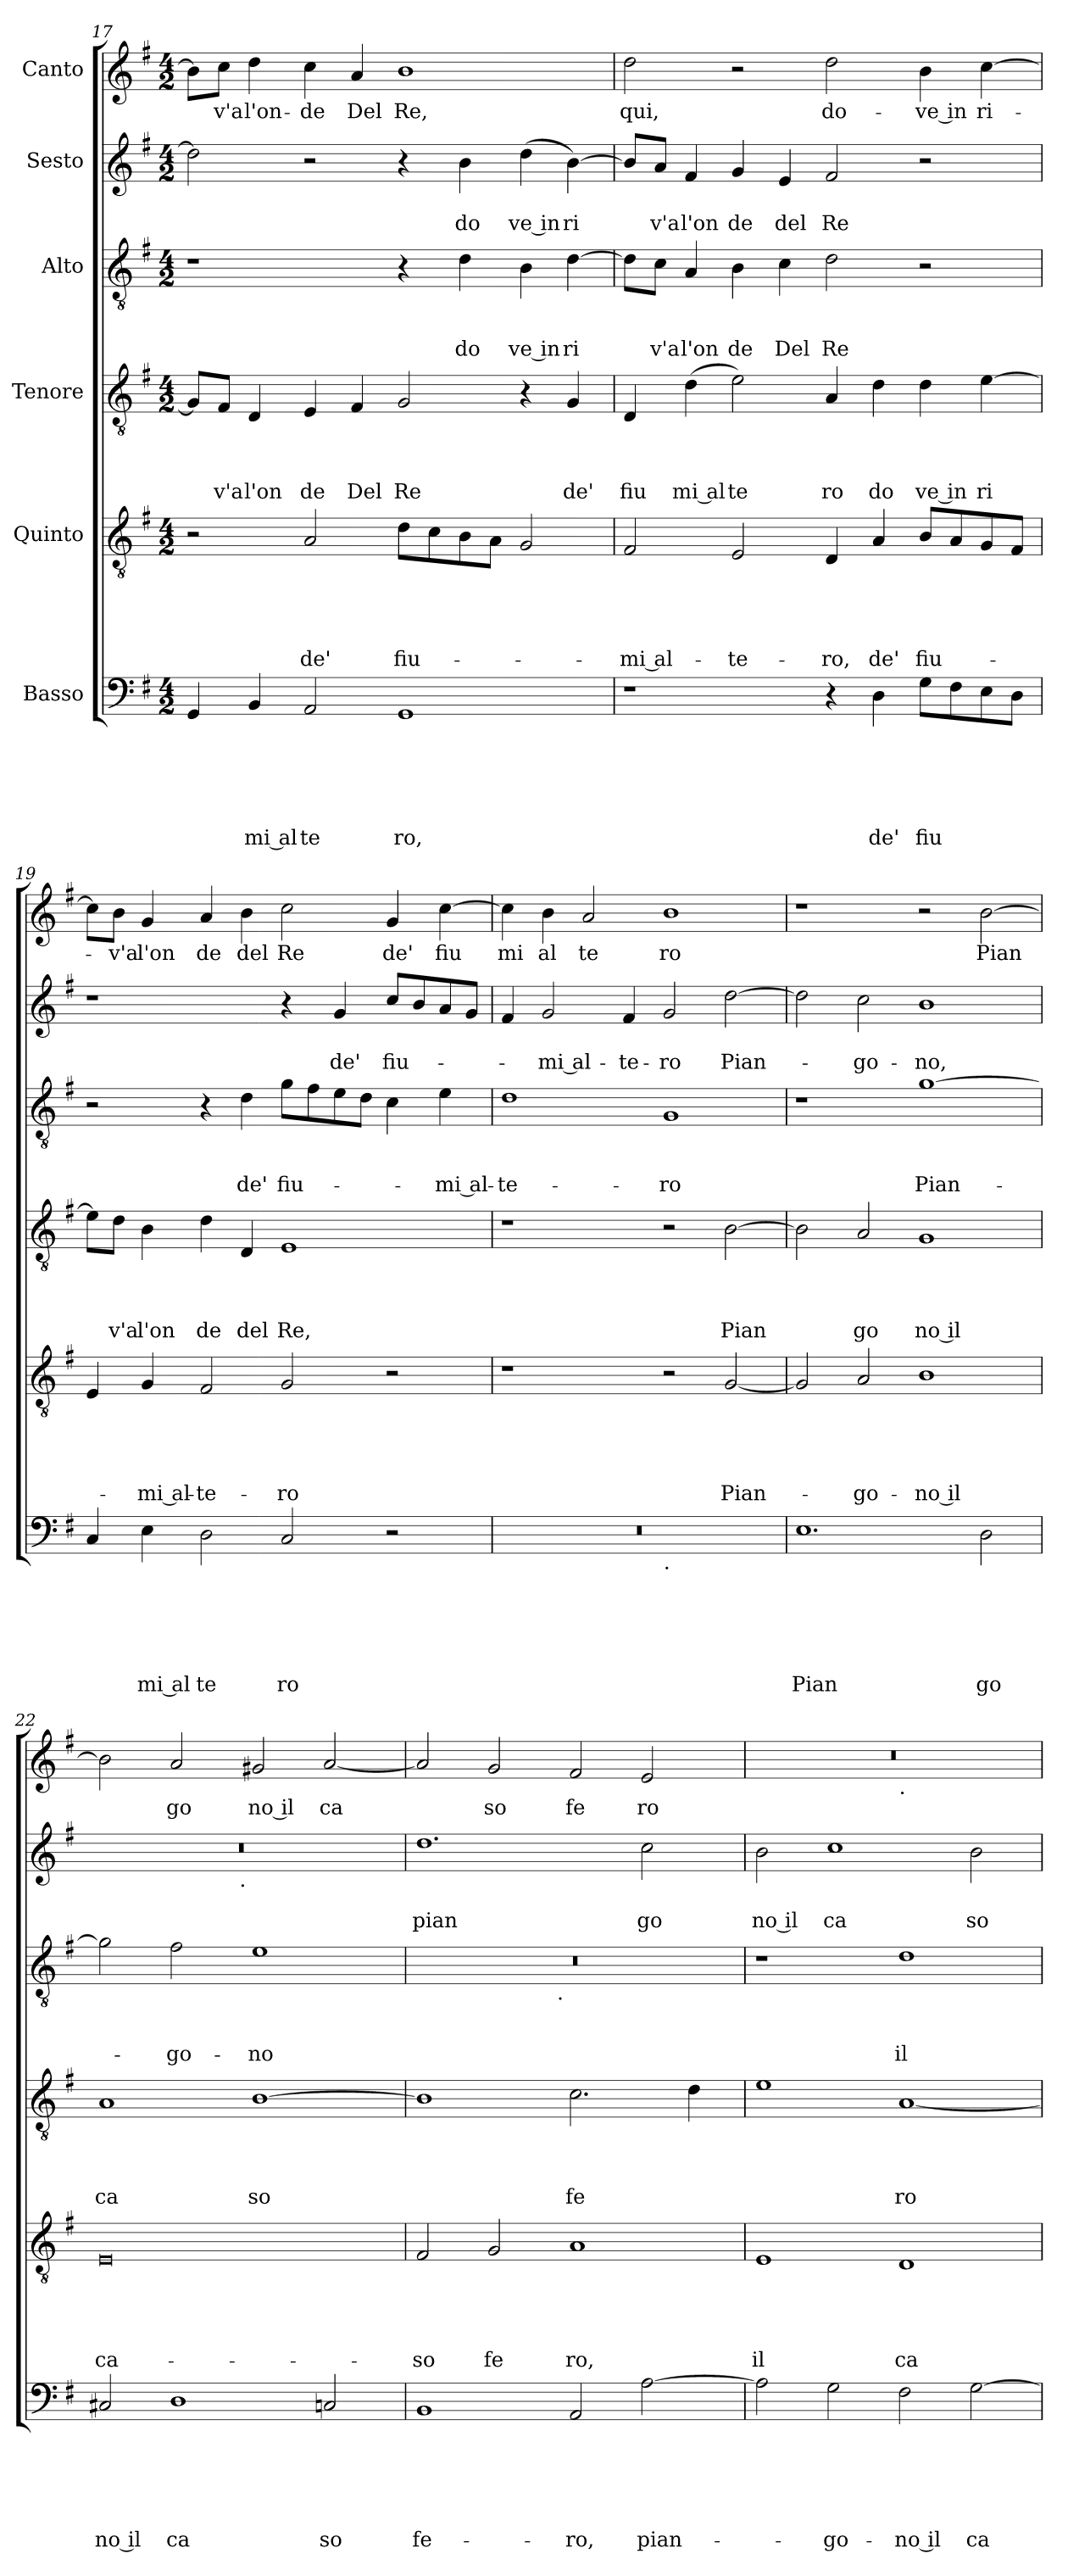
**kern	**text	**text	**text	**text	**text	**text	**kern	**text	**text	**text	**text	**text	**kern	**text	**text	**text	**text	**kern	**text	**text	**text	**kern	**text	**text	**kern	**text
*part6	*part6	*part6	*part6	*part6	*part6	*part6	*part5	*part5	*part5	*part5	*part5	*part5	*part4	*part4	*part4	*part4	*part4	*part3	*part3	*part3	*part3	*part2	*part2	*part2	*part1	*part1
*staff6	*staff6	*staff6	*staff6	*staff6	*staff6	*staff6	*staff5	*staff5	*staff5	*staff5	*staff5	*staff5	*staff4	*staff4	*staff4	*staff4	*staff4	*staff3	*staff3	*staff3	*staff3	*staff2	*staff2	*staff2	*staff1	*staff1
*I"Basso	*	*	*	*	*	*	*I"Quinto	*	*	*	*	*	*I"Tenore	*	*	*	*	*I"Alto	*	*	*	*I"Sesto	*	*	*I"Canto	*
*clefF4	*	*	*	*	*	*	*clefGv2	*	*	*	*	*	*clefGv2	*	*	*	*	*clefGv2	*	*	*	*clefG2	*	*	*clefG2	*
*k[f#]	*	*	*	*	*	*	*k[f#]	*	*	*	*	*	*k[f#]	*	*	*	*	*k[f#]	*	*	*	*k[f#]	*	*	*k[f#]	*
*G:	*	*	*	*	*	*	*G:	*	*	*	*	*	*G:	*	*	*	*	*G:	*	*	*	*G:	*	*	*G:	*
*M4/2	*	*	*	*	*	*	*M4/2	*	*	*	*	*	*M4/2	*	*	*	*	*M4/2	*	*	*	*M4/2	*	*	*M4/2	*
=17	=17	=17	=17	=17	=17	=17	=17	=17	=17	=17	=17	=17	=17	=17	=17	=17	=17	=17	=17	=17	=17	=17	=17	=17	=17	=17
4GG/	.	.	.	.	.	.	2r	.	.	.	.	.	8G/L]	.	.	.	.	1r	.	.	.	2dd\]	.	.	8b\L]	.
!	!	!	!	!	!	!	!	!	!	!	!	!	!	!	!	!	!LO:LY:b	!	!	!	!	!	!	!	!	!LO:LY:b
.	.	.	.	.	.	.	.	.	.	.	.	.	8F#/J	.	.	.	v'a	.	.	.	.	.	.	.	8cc\J	-v'a
!	!	!	!	!	!	!LO:LY:b:rj	!	!	!	!	!	!	!	!	!	!	!LO:LY:b	!	!	!	!	!	!	!	!	!LO:LY:b
4BB/	.	.	.	.	.	mi al	.	.	.	.	.	.	4D/	.	.	.	l'on	.	.	.	.	.	.	.	4dd\	l'on-
!	!	!	!	!	!	!LO:LY:b	!	!	!	!	!	!LO:LY:b	!	!	!	!	!LO:LY:b	!	!	!	!	!	!	!	!	!LO:LY:b
2AA/	.	.	.	.	.	te	2A/	.	.	.	.	de'	4E/	.	.	.	de	.	.	.	.	2r	.	.	4cc\	-de
!	!	!	!	!	!	!	!	!	!	!	!	!	!	!	!	!	!LO:LY:b	!	!	!	!	!	!	!	!	!LO:LY:b
.	.	.	.	.	.	.	.	.	.	.	.	.	4F#/	.	.	.	Del	.	.	.	.	.	.	.	4a/	Del
!	!	!	!	!	!	!LO:LY:b	!	!	!	!	!	!LO:LY:b	!	!	!	!	!LO:LY:b	!	!	!	!	!	!	!	!	!LO:LY:b
1GG	.	.	.	.	.	ro,	8d\L	.	.	.	.	fiu-	2G/	.	.	.	Re	4r	.	.	.	4r	.	.	1b	Re,
.	.	.	.	.	.	.	8c\	.	.	.	.	.	.	.	.	.	.	.	.	.	.	.	.	.	.	.
!	!	!	!	!	!	!	!	!	!	!	!	!	!	!	!	!	!	!	!	!	!LO:LY:b	!	!	!LO:LY:b	!	!
.	.	.	.	.	.	.	8B\	.	.	.	.	.	.	.	.	.	.	4d\	.	.	do	4b\	.	do	.	.
.	.	.	.	.	.	.	8A\J	.	.	.	.	.	.	.	.	.	.	.	.	.	.	.	.	.	.	.
!	!	!	!	!	!	!	!	!	!	!	!	!	!	!	!	!	!	!	!	!	!LO:LY:b:rj	!	!	!LO:LY:b:rj	!	!
.	.	.	.	.	.	.	2G/	.	.	.	.	.	4r	.	.	.	.	4B\	.	.	ve in	(<4dd\	.	ve in	.	.
!	!	!	!	!	!	!	!	!	!	!	!	!	!	!	!	!	!LO:LY:b	!	!	!	!LO:LY:b	!	!	!LO:LY:b	!	!
.	.	.	.	.	.	.	.	.	.	.	.	.	4G/	.	.	.	de'	[>4d\	.	.	ri	[>4b\)	.	ri	.	.
=18	=18	=18	=18	=18	=18	=18	=18	=18	=18	=18	=18	=18	=18	=18	=18	=18	=18	=18	=18	=18	=18	=18	=18	=18	=18	=18
!	!	!	!	!	!	!	!	!	!	!	!	!LO:LY:b:rj	!	!	!	!	!LO:LY:b	!	!	!	!	!	!	!	!	!LO:LY:b
1r	.	.	.	.	.	.	2F#/	.	.	.	.	-mi al-	4D/	.	.	.	fiu	8d\L]	.	.	.	8b/L]	.	.	2dd\	qui,
!	!	!	!	!	!	!	!	!	!	!	!	!	!	!	!	!	!	!	!	!	!LO:LY:b	!	!	!LO:LY:b	!	!
.	.	.	.	.	.	.	.	.	.	.	.	.	.	.	.	.	.	8c\J	.	.	v'a	8a/J	.	v'a	.	.
!	!	!	!	!	!	!	!	!	!	!	!	!	!	!	!	!	!LO:LY:b:rj	!	!	!	!LO:LY:b	!	!	!LO:LY:b	!	!
.	.	.	.	.	.	.	.	.	.	.	.	.	(<4d\	.	.	.	mi al	4A/	.	.	l'on	4f#/	.	l'on	.	.
!	!	!	!	!	!	!	!	!	!	!	!	!LO:LY:b	!	!	!	!	!LO:LY:b	!	!	!	!LO:LY:b	!	!	!LO:LY:b	!	!
.	.	.	.	.	.	.	2E/	.	.	.	.	-te-	2e\)	.	.	.	te	4B\	.	.	de	4g/	.	de	2r	.
!	!	!	!	!	!	!	!	!	!	!	!	!	!	!	!	!	!	!	!	!	!LO:LY:b	!	!	!LO:LY:b	!	!
.	.	.	.	.	.	.	.	.	.	.	.	.	.	.	.	.	.	4c\	.	.	Del	4e/	.	del	.	.
!	!	!	!	!	!	!	!	!	!	!	!	!LO:LY:b	!	!	!	!	!LO:LY:b	!	!	!	!LO:LY:b	!	!	!LO:LY:b	!	!LO:LY:b
4r	.	.	.	.	.	.	4D/	.	.	.	.	-ro,	4A/	.	.	.	ro	2d\	.	.	Re	2f#/	.	Re	2dd\	do-
!	!	!	!	!	!	!LO:LY:b	!	!	!	!	!	!LO:LY:b	!	!	!	!	!LO:LY:b	!	!	!	!	!	!	!	!	!
4D\	.	.	.	.	.	de'	4A/	.	.	.	.	de'	4d\	.	.	.	do	.	.	.	.	.	.	.	.	.
!	!	!	!	!	!	!LO:LY:b	!	!	!	!	!	!LO:LY:b	!	!	!	!	!LO:LY:b:rj	!	!	!	!	!	!	!	!	!LO:LY:b:rj
8G\L	.	.	.	.	.	fiu	8B/L	.	.	.	.	fiu-	4d\	.	.	.	ve in	2r	.	.	.	2r	.	.	4b\	-ve in
8F#\	.	.	.	.	.	.	8A/	.	.	.	.	.	.	.	.	.	.	.	.	.	.	.	.	.	.	.
!	!	!	!	!	!	!	!	!	!	!	!	!	!	!	!	!	!LO:LY:b	!	!	!	!	!	!	!	!	!LO:LY:b
8E\	.	.	.	.	.	.	8G/	.	.	.	.	.	[<4e\	.	.	.	ri	.	.	.	.	.	.	.	[<4cc\	ri-
8D\J	.	.	.	.	.	.	8F#/J	.	.	.	.	.	.	.	.	.	.	.	.	.	.	.	.	.	.	.
!!LO:PB:g=z
=19	=19	=19	=19	=19	=19	=19	=19	=19	=19	=19	=19	=19	=19	=19	=19	=19	=19	=19	=19	=19	=19	=19	=19	=19	=19	=19
4C/	.	.	.	.	.	.	4E/	.	.	.	.	.	8e\L]	.	.	.	.	2r	.	.	.	1r	.	.	8cc\L]	.
!	!	!	!	!	!	!	!	!	!	!	!	!	!	!	!	!	!LO:LY:b	!	!	!	!	!	!	!	!	!LO:LY:b
.	.	.	.	.	.	.	.	.	.	.	.	.	8d\J	.	.	.	v'a	.	.	.	.	.	.	.	8b\J	-v'a
!	!	!	!	!	!	!LO:LY:b:rj	!	!	!	!	!	!LO:LY:b:rj	!	!	!	!	!LO:LY:b	!	!	!	!	!	!	!	!	!LO:LY:b
4E\	.	.	.	.	.	mi al	4G/	.	.	.	.	-mi al-	4B\	.	.	.	l'on	.	.	.	.	.	.	.	4g/	l'on
!	!	!	!	!	!	!LO:LY:b	!	!	!	!	!	!LO:LY:b	!	!	!	!	!LO:LY:b	!	!	!	!	!	!	!	!	!LO:LY:b
2D\	.	.	.	.	.	te	2F#/	.	.	.	.	-te-	4d\	.	.	.	de	4r	.	.	.	.	.	.	4a/	de
!	!	!	!	!	!	!	!	!	!	!	!	!	!	!	!	!	!LO:LY:b	!	!	!	!LO:LY:b	!	!	!	!	!LO:LY:b
.	.	.	.	.	.	.	.	.	.	.	.	.	4D/	.	.	.	del	4d\	.	.	de'	.	.	.	4b\	del
!	!	!	!	!	!	!LO:LY:b	!	!	!	!	!	!LO:LY:b	!	!	!	!	!LO:LY:b	!	!	!	!LO:LY:b	!	!	!	!	!LO:LY:b
2C/	.	.	.	.	.	ro	2G/	.	.	.	.	-ro	1E	.	.	.	Re,	8g\L	.	.	fiu-	4r	.	.	2cc\	Re
.	.	.	.	.	.	.	.	.	.	.	.	.	.	.	.	.	.	8f#\	.	.	.	.	.	.	.	.
!	!	!	!	!	!	!	!	!	!	!	!	!	!	!	!	!	!	!	!	!	!	!	!	!LO:LY:b	!	!
.	.	.	.	.	.	.	.	.	.	.	.	.	.	.	.	.	.	8e\	.	.	.	4g/	.	de'	.	.
.	.	.	.	.	.	.	.	.	.	.	.	.	.	.	.	.	.	8d\J	.	.	.	.	.	.	.	.
!	!	!	!	!	!	!	!	!	!	!	!	!	!	!	!	!	!	!	!	!	!	!	!	!LO:LY:b	!	!LO:LY:b
2r	.	.	.	.	.	.	2r	.	.	.	.	.	.	.	.	.	.	4c\	.	.	.	8cc/L	.	fiu-	4g/	de'
.	.	.	.	.	.	.	.	.	.	.	.	.	.	.	.	.	.	.	.	.	.	8b/	.	.	.	.
!	!	!	!	!	!	!	!	!	!	!	!	!	!	!	!	!	!	!	!	!	!LO:LY:b:rj	!	!	!	!	!LO:LY:b
.	.	.	.	.	.	.	.	.	.	.	.	.	.	.	.	.	.	4e\	.	.	-mi al-	8a/	.	.	[>4cc\	fiu
.	.	.	.	.	.	.	.	.	.	.	.	.	.	.	.	.	.	.	.	.	.	8g/J	.	.	.	.
=20	=20	=20	=20	=20	=20	=20	=20	=20	=20	=20	=20	=20	=20	=20	=20	=20	=20	=20	=20	=20	=20	=20	=20	=20	=20	=20
!	!	!	!	!	!	!	!	!	!	!	!	!	!	!	!	!	!	!	!	!	!LO:LY:b	!	!	!	!	!LO:LY:b
*^	*	*	*	*	*	*	*	*	*	*	*	*	*	*	*	*	*	*	*	*	*	*	*	*	*	*
0r	1ryy	.	.	.	.	.	.	1r	.	.	.	.	.	1r	.	.	.	.	1d	.	.	-te-	4f#/	.	.	4cc\]	mi
!	!	!	!	!	!	!	!	!	!	!	!	!	!	!	!	!	!	!	!	!	!	!	!	!	!LO:LY:b:rj	!	!LO:LY:b
.	.	.	.	.	.	.	.	.	.	.	.	.	.	.	.	.	.	.	.	.	.	.	2g/	.	-mi al-	4b\	al
!	!	!	!	!	!	!	!	!	!	!	!	!	!	!	!	!	!	!	!	!	!	!	!	!	!	!	!LO:LY:b
.	.	.	.	.	.	.	.	.	.	.	.	.	.	.	.	.	.	.	.	.	.	.	.	.	.	2a/	te
!	!	!	!	!	!	!	!	!	!	!	!	!	!	!	!	!	!	!	!	!	!	!	!	!	!LO:LY:b	!	!
.	.	.	.	.	.	.	.	.	.	.	.	.	.	.	.	.	.	.	.	.	.	.	4f#/	.	-te-	.	.
!	!LO:TX:b:t=.	!	!	!	!	!	!	!	!	!	!	!	!	!	!	!	!	!	!	!	!	!	!	!	!	!	!
!	!	!	!	!	!	!	!	!	!	!	!	!	!	!	!	!	!	!	!	!	!	!LO:LY:b	!	!	!LO:LY:b	!	!LO:LY:b
.	1ryy	.	.	.	.	.	.	2r	.	.	.	.	.	2r	.	.	.	.	1G	.	.	-ro	2g/	.	-ro	1b	ro
!	!	!	!	!	!	!	!	!	!	!	!	!	!LO:LY:b	!	!	!	!	!LO:LY:b	!	!	!	!	!	!	!LO:LY:b	!	!
.	.	.	.	.	.	.	.	[<2G/	.	.	.	.	Pian-	[>2B\	.	.	.	Pian	.	.	.	.	[>2dd\	.	Pian-	.	.
=21	=21	=21	=21	=21	=21	=21	=21	=21	=21	=21	=21	=21	=21	=21	=21	=21	=21	=21	=21	=21	=21	=21	=21	=21	=21	=21	=21
!	!	!	!	!	!	!	!LO:LY:b	!	!	!	!	!	!	!	!	!	!	!	!	!	!	!	!	!	!	!	!
*v	*v	*	*	*	*	*	*	*	*	*	*	*	*	*	*	*	*	*	*	*	*	*	*	*	*	*	*
1.E	.	.	.	.	.	Pian	2G/]	.	.	.	.	.	2B\]	.	.	.	.	1r	.	.	.	2dd\]	.	.	1r	.
!	!	!	!	!	!	!	!	!	!	!	!	!LO:LY:b	!	!	!	!	!LO:LY:b	!	!	!	!	!	!	!LO:LY:b	!	!
.	.	.	.	.	.	.	2A/	.	.	.	.	-go-	2A/	.	.	.	go	.	.	.	.	2cc\	.	-go-	.	.
!	!	!	!	!	!	!	!	!	!	!	!	!LO:LY:b:rj	!	!	!	!	!LO:LY:b:rj	!	!	!	!LO:LY:b	!	!	!LO:LY:b	!	!
.	.	.	.	.	.	.	1B	.	.	.	.	-no il	1G	.	.	.	no il	[>1g	.	.	Pian-	1b	.	-no,	2r	.
!	!	!	!	!	!	!LO:LY:b	!	!	!	!	!	!	!	!	!	!	!	!	!	!	!	!	!	!	!	!LO:LY:b
2D\	.	.	.	.	.	go	.	.	.	.	.	.	.	.	.	.	.	.	.	.	.	.	.	.	[>2b\	Pian
=22	=22	=22	=22	=22	=22	=22	=22	=22	=22	=22	=22	=22	=22	=22	=22	=22	=22	=22	=22	=22	=22	=22	=22	=22	=22	=22
!	!	!	!	!	!	!LO:LY:b:rj	!	!	!	!	!	!LO:LY:b	!	!	!	!	!LO:LY:b	!	!	!	!	!	!	!	!	!
*	*	*	*	*	*	*	*	*	*	*	*	*	*	*	*	*	*	*	*	*	*	*^	*	*	*	*
2C#X/	.	.	.	.	.	no il	0E	.	.	.	.	ca-	1A	.	.	.	ca	2g\]	.	.	.	0r	2ryy	.	.	2b\]	.
!	!	!	!	!	!	!LO:LY:b	!	!	!	!	!	!	!	!	!	!	!	!	!	!	!LO:LY:b	!	!	!	!	!	!LO:LY:b
1D	.	.	.	.	.	ca	.	.	.	.	.	.	.	.	.	.	.	2f#\	.	.	-go-	.	4...ryy	.	.	2a/	go
!	!	!	!	!	!	!	!	!	!	!	!	!	!	!	!	!	!	!	!	!	!	!	!LO:TX:b:t=.	!	!	!	!
.	.	.	.	.	.	.	.	.	.	.	.	.	.	.	.	.	.	.	.	.	.	.	1ryy	.	.	.	.
!	!	!	!	!	!	!	!	!	!	!	!	!	!	!	!	!	!LO:LY:b	!	!	!	!LO:LY:b	!	!	!	!	!	!LO:LY:b:rj
.	.	.	.	.	.	.	.	.	.	.	.	.	[>1B	.	.	.	so	1e	.	.	-no	.	.	.	.	2g#X/	no il
!	!	!	!	!	!	!LO:LY:b	!	!	!	!	!	!	!	!	!	!	!	!	!	!	!	!	!	!	!	!	!LO:LY:b
2Cn/	.	.	.	.	.	so	.	.	.	.	.	.	.	.	.	.	.	.	.	.	.	.	.	.	.	[>2a/	ca
.	.	.	.	.	.	.	.	.	.	.	.	.	.	.	.	.	.	.	.	.	.	.	32ryy	.	.	.	.
!!LO:LB:g=z
=23	=23	=23	=23	=23	=23	=23	=23	=23	=23	=23	=23	=23	=23	=23	=23	=23	=23	=23	=23	=23	=23	=23	=23	=23	=23	=23	=23
!	!	!	!	!	!	!LO:LY:b	!	!	!	!	!	!LO:LY:b	!	!	!	!	!	!	!	!	!	!	!	!	!LO:LY:b	!	!
*	*	*	*	*	*	*	*	*	*	*	*	*	*	*	*	*	*	*^	*	*	*	*v	*v	*	*	*	*
1BB	.	.	.	.	.	fe-	2F#/	.	.	.	.	-so	1B]	.	.	.	.	0r	2ryy	.	.	.	1.dd	.	pian	2a/]	.
!	!	!	!	!	!	!	!	!	!	!	!	!LO:LY:b	!	!	!	!	!	!	!	!	!	!	!	!	!	!	!LO:LY:b
.	.	.	.	.	.	.	2G/	.	.	.	.	fe	.	.	.	.	.	.	4...ryy	.	.	.	.	.	.	2g/	so
!	!	!	!	!	!	!	!	!	!	!	!	!	!	!	!	!	!	!	!LO:TX:b:t=.	!	!	!	!	!	!	!	!
.	.	.	.	.	.	.	.	.	.	.	.	.	.	.	.	.	.	.	1ryy	.	.	.	.	.	.	.	.
!	!	!	!	!	!	!LO:LY:b	!	!	!	!	!	!LO:LY:b	!	!	!	!	!LO:LY:b	!	!	!	!	!	!	!	!	!	!LO:LY:b
2AA/	.	.	.	.	.	-ro,	1A	.	.	.	.	ro,	2.c\	.	.	.	fe	.	.	.	.	.	.	.	.	2f#/	fe
!	!	!	!	!	!	!LO:LY:b	!	!	!	!	!	!	!	!	!	!	!	!	!	!	!	!	!	!	!LO:LY:b	!	!LO:LY:b
[>2A\	.	.	.	.	.	pian-	.	.	.	.	.	.	.	.	.	.	.	.	.	.	.	.	2cc\	.	go	2e/	ro
.	.	.	.	.	.	.	.	.	.	.	.	.	4d\	.	.	.	.	.	.	.	.	.	.	.	.	.	.
.	.	.	.	.	.	.	.	.	.	.	.	.	.	.	.	.	.	.	32ryy	.	.	.	.	.	.	.	.
=24	=24	=24	=24	=24	=24	=24	=24	=24	=24	=24	=24	=24	=24	=24	=24	=24	=24	=24	=24	=24	=24	=24	=24	=24	=24	=24	=24
!	!	!	!	!	!	!	!	!	!	!	!	!LO:LY:b	!	!	!	!	!	!	!	!	!	!	!	!	!LO:LY:b:rj	!	!
*	*	*	*	*	*	*	*	*	*	*	*	*	*	*	*	*	*	*v	*v	*	*	*	*	*	*	*^	*
2A\]	.	.	.	.	.	.	1E	.	.	.	.	il	1e	.	.	.	.	1r	.	.	.	2b\	.	no il	0r	1ryy	.
!	!	!	!	!	!	!LO:LY:b	!	!	!	!	!	!	!	!	!	!	!	!	!	!	!	!	!	!LO:LY:b	!	!	!
2G\	.	.	.	.	.	-go-	.	.	.	.	.	.	.	.	.	.	.	.	.	.	.	1cc	.	ca	.	.	.
!	!	!	!	!	!	!	!	!	!	!	!	!	!	!	!	!	!	!	!	!	!	!	!	!	!	!LO:TX:b:t=.	!
!	!	!	!	!	!	!LO:LY:b:rj	!	!	!	!	!	!LO:LY:b	!	!	!	!	!LO:LY:b	!	!	!	!LO:LY:b	!	!	!	!	!	!
2F#\	.	.	.	.	.	-no il	1D	.	.	.	.	ca	[<1A	.	.	.	ro	1d	.	.	il	.	.	.	.	1ryy	.
!	!	!	!	!	!	!LO:LY:b	!	!	!	!	!	!	!	!	!	!	!	!	!	!	!	!	!	!LO:LY:b	!	!	!
[>2G\	.	.	.	.	.	ca-	.	.	.	.	.	.	.	.	.	.	.	.	.	.	.	2b\	.	so	.	.	.
*	*	*	*	*	*	*	*	*	*	*	*	*	*	*	*	*	*	*	*	*	*	*	*	*	*v	*v	*
=	=	=	=	=	=	=	=	=	=	=	=	=	=	=	=	=	=	=	=	=	=	=	=	=	=	=
*-	*-	*-	*-	*-	*-	*-	*-	*-	*-	*-	*-	*-	*-	*-	*-	*-	*-	*-	*-	*-	*-	*-	*-	*-	*-	*-
